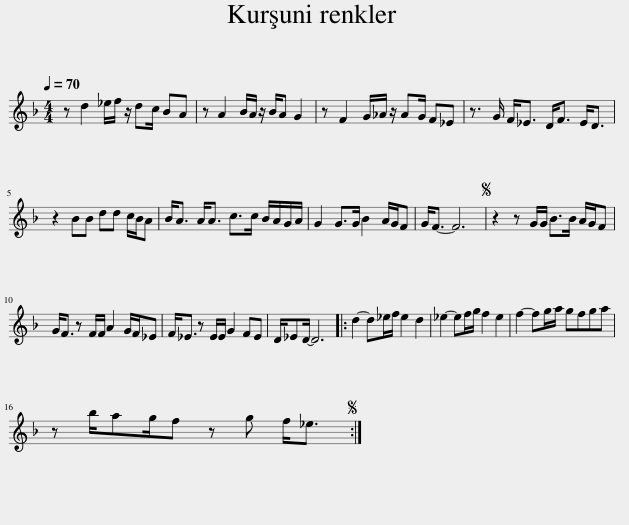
X:1
L:1/8
Q:1/4=70
M:4/4
I:linebreak $
K:F
V:1 treble
V:1
 z d2 _e/f/ z/ dc/ BA | z A2 B/A/ z/ B/A G2 | z F2 G/_A/ z/ AG/ F_E | z3/2 G/ F<_E D<F E<D |$ z2 BB dd c/B/A | %5
 B<A A<A c>c B/A/G/A/ | G2 G>G B2 A/G/F | G<F- F6 |S z2 z G/G/ B>B A/G/F |$ G<F z F/F/ A2 G/F/_E | %10
 F<_E z E/E/ G2 FE | D/_ED/- D6 |: d2- d_e/f/ e2 d2 | _e2- ef/g/ f2 e2 | f2- fg/a/ gfga |$ %15
S z b/ag/f z g f<_e :| %16
